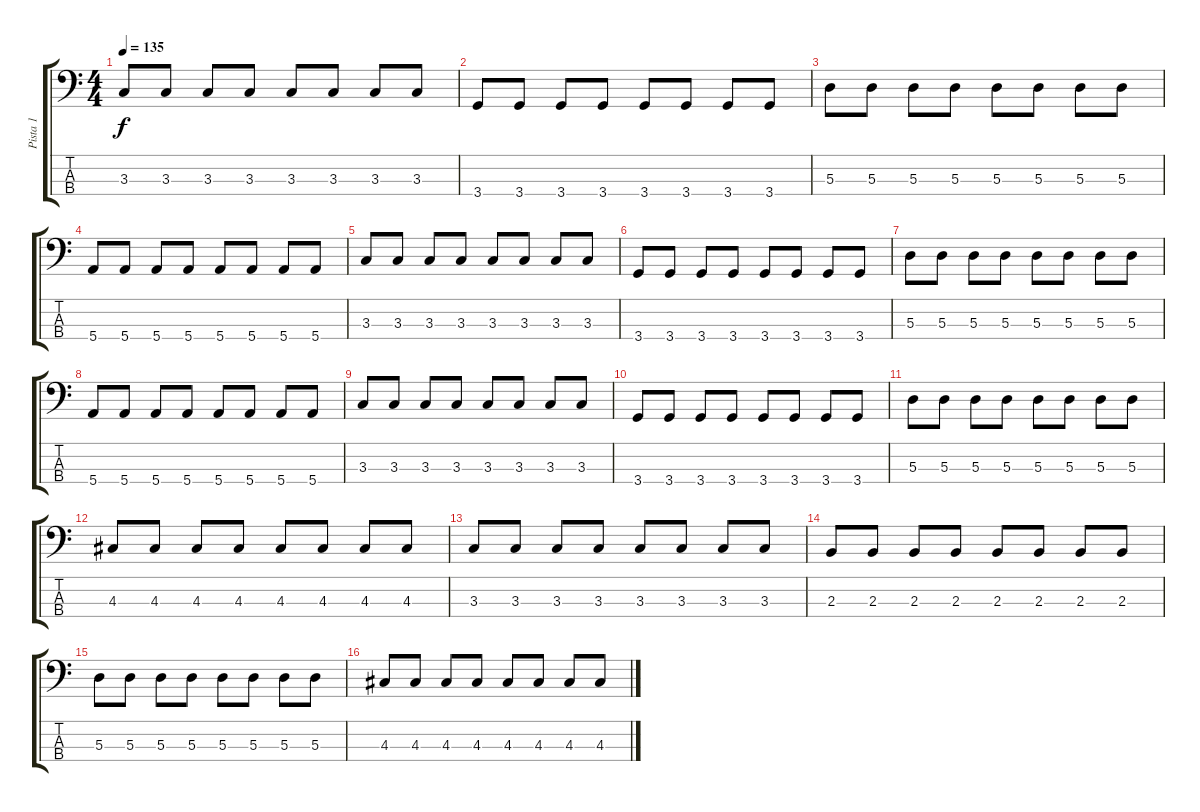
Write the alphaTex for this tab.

\track ("Pista 1" "Pista 1") {instrument electricbasspick}
\staff {score tabs}
\tuning (G2 D2 A1 E1) {hide}
\ts (4 4)
\tempo 135
\clef f4
\ks c
3.3.8{dy f} 3.3.8 3.3.8 3.3.8 3.3.8 3.3.8 3.3.8 3.3.8 |
3.4.8 3.4.8 3.4.8 3.4.8 3.4.8 3.4.8 3.4.8 3.4.8 |
5.3.8 5.3.8 5.3.8 5.3.8 5.3.8 5.3.8 5.3.8 5.3.8 |
5.4.8 5.4.8 5.4.8 5.4.8 5.4.8 5.4.8 5.4.8 5.4.8 |
3.3.8 3.3.8 3.3.8 3.3.8 3.3.8 3.3.8 3.3.8 3.3.8 |
3.4.8 3.4.8 3.4.8 3.4.8 3.4.8 3.4.8 3.4.8 3.4.8 |
5.3.8 5.3.8 5.3.8 5.3.8 5.3.8 5.3.8 5.3.8 5.3.8 |
5.4.8 5.4.8 5.4.8 5.4.8 5.4.8 5.4.8 5.4.8 5.4.8 |
3.3.8 3.3.8 3.3.8 3.3.8 3.3.8 3.3.8 3.3.8 3.3.8 |
3.4.8 3.4.8 3.4.8 3.4.8 3.4.8 3.4.8 3.4.8 3.4.8 |
5.3.8 5.3.8 5.3.8 5.3.8 5.3.8 5.3.8 5.3.8 5.3.8 |
4.3.8 4.3.8 4.3.8 4.3.8 4.3.8 4.3.8 4.3.8 4.3.8 |
3.3.8 3.3.8 3.3.8 3.3.8 3.3.8 3.3.8 3.3.8 3.3.8 |
2.3.8 2.3.8 2.3.8 2.3.8 2.3.8 2.3.8 2.3.8 2.3.8 |
5.3.8 5.3.8 5.3.8 5.3.8 5.3.8 5.3.8 5.3.8 5.3.8 |
4.3.8 4.3.8 4.3.8 4.3.8 4.3.8 4.3.8 4.3.8 4.3.8
